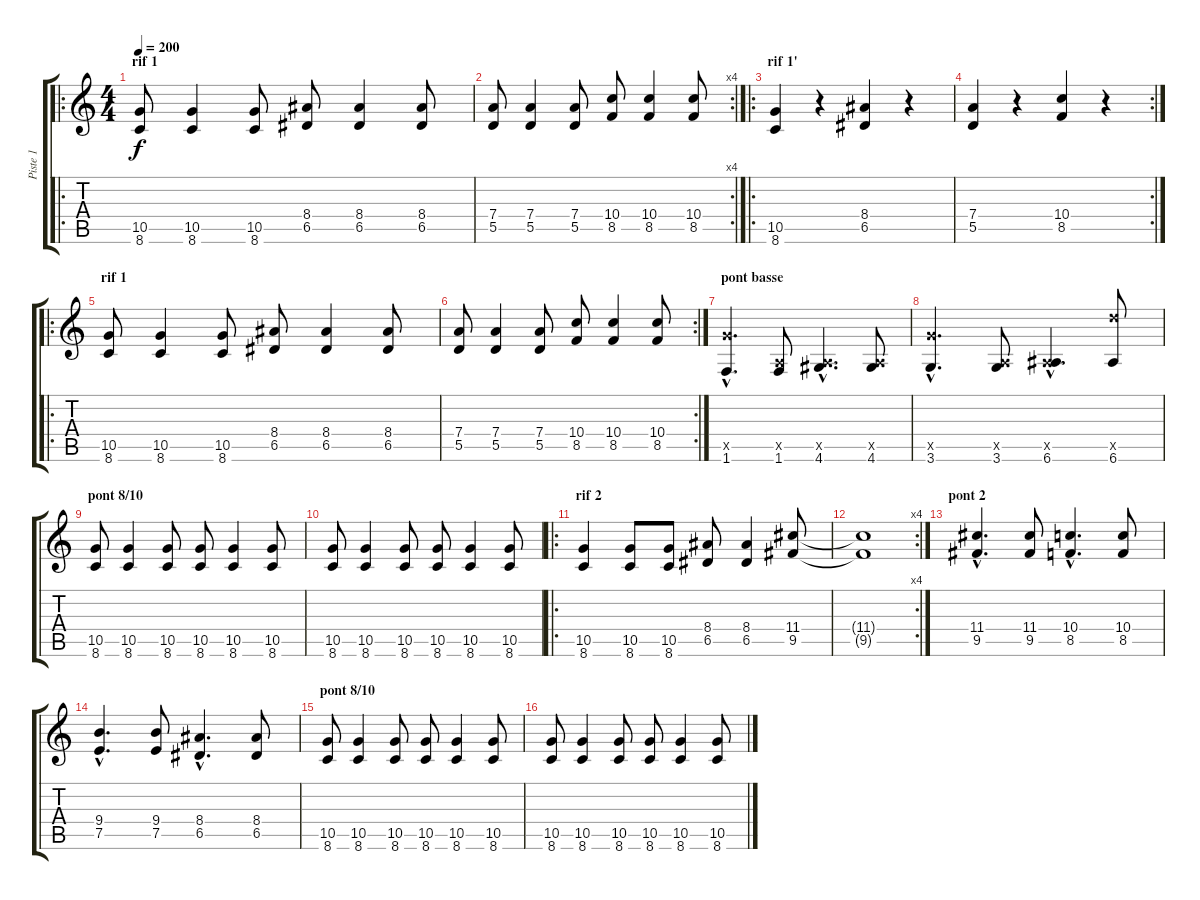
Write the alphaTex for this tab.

\track ("Piste 1" "Piste 1") {instrument distortionguitar}
\staff {score tabs}
\tuning (E4 B3 G3 D3 A2 E2) {hide}
\ro
\ts (4 4)
\section ("" "rif 1")
\tempo 200
\clef g2
\ks c
(10.5 8.6).8{dy f} (10.5 8.6).4 (10.5 8.6).8 (8.4 6.5).8 (8.4 6.5).4 (8.4 6.5).8 |
\rc 4
(7.4 5.5).8 (7.4 5.5).4 (7.4 5.5).8 (10.4 8.5).8 (10.4 8.5).4 (10.4 8.5).8 |
\ro
\section ("" "rif 1'")
(10.5 8.6).4 r.4 (8.4 6.5).4 r.4 |
\rc 2
\section ("" "")
(7.4 5.5).4 r.4 (10.4 8.5).4 r.4 |
\ro
\section ("" "rif 1")
(10.5 8.6).8 (10.5 8.6).4 (10.5 8.6).8 (8.4 6.5).8 (8.4 6.5).4 (8.4 6.5).8 |
\rc 2
\section ("" "")
(7.4 5.5).8 (7.4 5.5).4 (7.4 5.5).8 (10.4 8.5).8 (10.4 8.5).4 (10.4 8.5).8 |
\section ("" "pont basse")
(10.5{hac x} 1.6{hac}).4{d} (0.5{x} 1.6).8 (0.5{hac x} 4.6{hac}).4{d} (0.5{x} 4.6).8 |
(10.5{hac x} 3.6{hac}).4{d} (0.5{x} 3.6).8 (0.5{hac x} 6.6{hac}).4{d} (17.5{x} 6.6).8 |
\section ("" "pont 8/10")
(10.5 8.6).8 (10.5 8.6).4 (10.5 8.6).8 (10.5 8.6).8 (10.5 8.6).4 (10.5 8.6).8 |
(10.5 8.6).8 (10.5 8.6).4 (10.5 8.6).8 (10.5 8.6).8 (10.5 8.6).4 (10.5 8.6).8 |
\ro
\section ("" "rif 2")
(10.5 8.6).4 (10.5 8.6).8 (10.5 8.6).8 (8.4 6.5).8 (8.4 6.5).4 (11.4 9.5).8 |
\rc 4
(11.4{t} 9.5{t}).1 |
\section ("" "pont 2")
(11.4{hac} 9.5{hac}).4{d} (11.4 9.5).8 (10.4{hac} 8.5{hac}).4{d} (10.4 8.5).8 |
(9.4{hac} 7.5{hac}).4{d} (9.4 7.5).8 (8.4{hac} 6.5{hac}).4{d} (8.4 6.5).8 |
\section ("" "pont 8/10")
(10.5 8.6).8 (10.5 8.6).4 (10.5 8.6).8 (10.5 8.6).8 (10.5 8.6).4 (10.5 8.6).8 |
(10.5 8.6).8 (10.5 8.6).4 (10.5 8.6).8 (10.5 8.6).8 (10.5 8.6).4 (10.5 8.6).8
